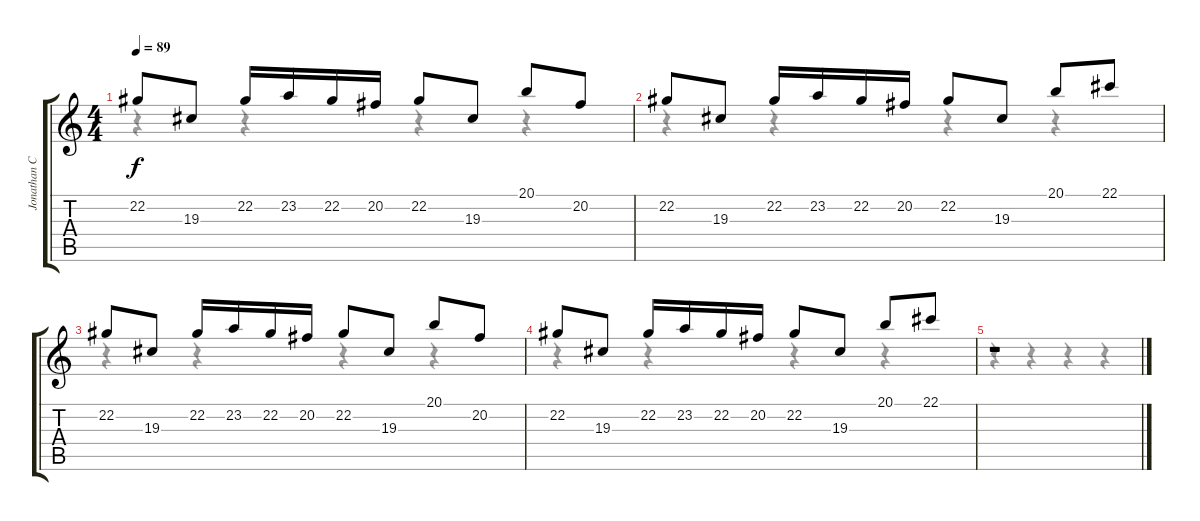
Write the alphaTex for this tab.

\track ("Jonathan Chu" "Jonathan C") {instrument violin}
\staff {score tabs}
\tuning (Eb4 Bb3 Gb3 Db3 Ab2 Db2) {hide}
\voice
\ts (4 4)
\tempo 89
\clef g2
\ks c
22.2.8{dy f} 19.3.8 22.2.16 23.2.16 22.2.16 20.2.16 22.2.8 19.3.8 20.1.8 20.2.8 |
22.2.8 19.3.8 22.2.16 23.2.16 22.2.16 20.2.16 22.2.8 19.3.8 20.1.8 22.1.8 |
22.2.8 19.3.8 22.2.16 23.2.16 22.2.16 20.2.16 22.2.8 19.3.8 20.1.8 20.2.8 |
22.2.8 19.3.8 22.2.16 23.2.16 22.2.16 20.2.16 22.2.8 19.3.8 20.1.8 22.1.8 |
r.1
\voice
\clef g2
\ottava regular
\simile none
\ks c
r.4{dy f} r.4 r.4 r.4 |
r.4 r.4 r.4 r.4 |
r.4 r.4 r.4 r.4 |
r.4 r.4 r.4 r.4 |
r.4 r.4 r.4 r.4
